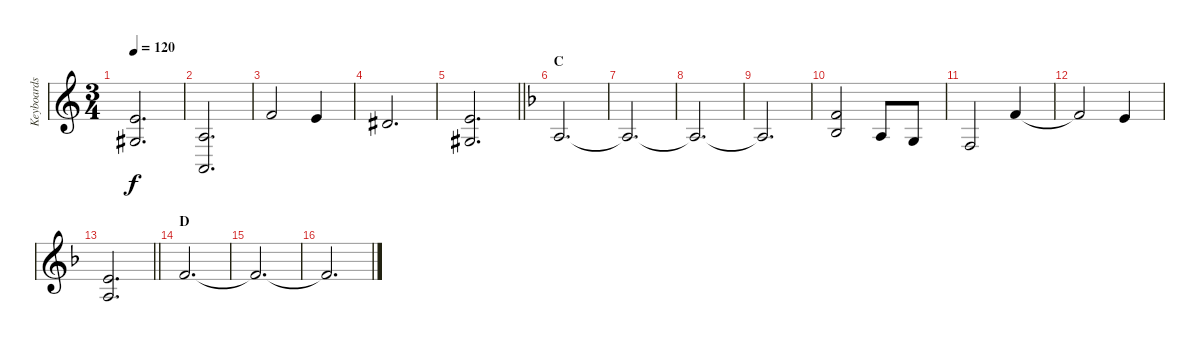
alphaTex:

\track ("Keyboards (high register)" "Keyboards ") {instrument acousticgrandpiano}
\staff {score}
\tuning (E4 B3 G3 D3 A2 E2 B1) {hide}
\ts (3 4)
\tempo 120
\clef g2
\ks aminor
(5.2 6.4).2{d dy f} |
(2.3 0.5).2{d} |
1.1.2 0.1.4 |
4.2.2{d} |
\barLineRight lightlight
(5.2 1.3).2{d} |
\section ("" "C")
\ks dminor
2.3.2{d} |
2.3{t}.2{d} |
2.3{t}.2{d} |
2.3{t}.2{d} |
(1.1 3.3).2 2.3.8 0.3.8 |
3.4.2 1.1.4 |
1.1{t}.2 0.1.4 |
\barLineRight lightlight
(0.1 2.3).2{d} |
\section ("" "D")
1.1.2{d} |
1.1{t}.2{d} |
1.1{t}.2{d}
